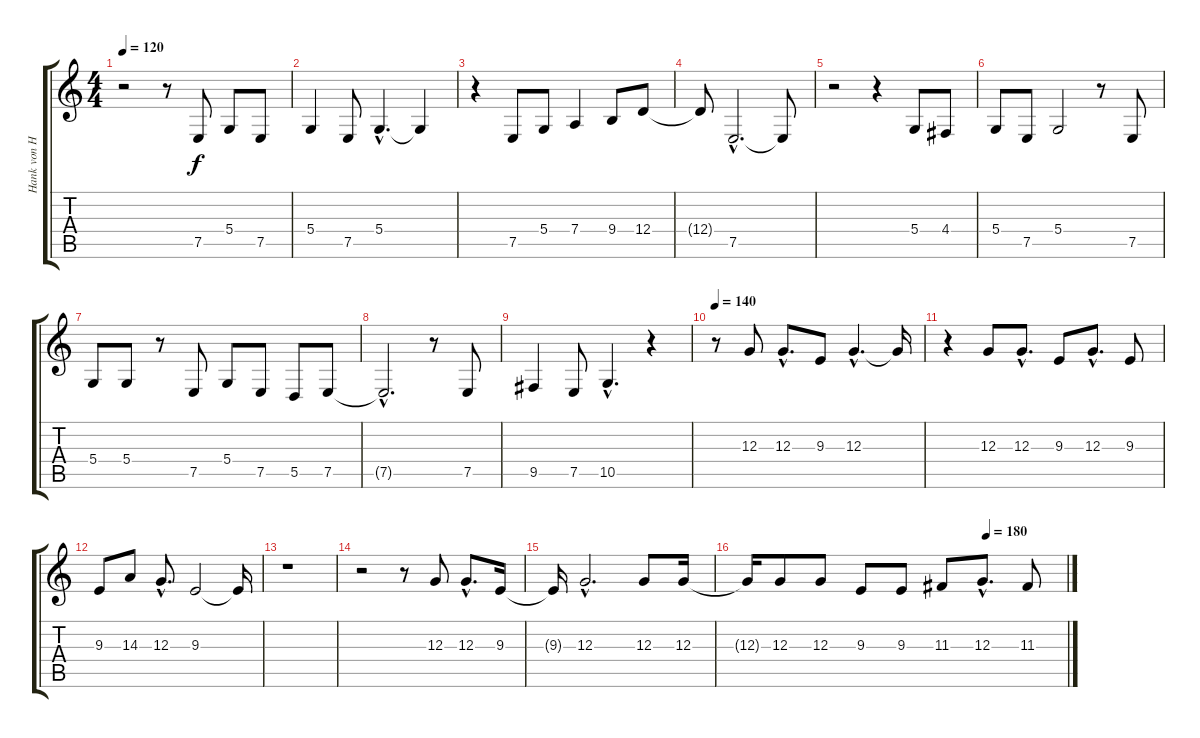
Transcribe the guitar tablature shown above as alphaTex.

\track ("Hank von Helvete" "Hank von H") {instrument viola}
\staff {score tabs}
\tuning (E4 B3 G3 D3 A2 E2) {hide}
\ts (4 4)
\tempo 120
\clef g2
\ks c
r.2{dy f} r.8 7.5.8 5.4.8 7.5.8 |
5.4.4 7.5.8 5.4{hac}.4{d} 5.4{t}.4 |
r.4 7.5.8 5.4.8 7.4.4 9.4.8 12.4.8 |
12.4{t}.8 7.5{hac}.2{d} 7.5{t}.8 |
r.2 r.4 5.4.8 4.4.8 |
5.4.8 7.5.8 5.4.2 r.8 7.5.8 |
5.4.8 5.4.8 r.8 7.5.8 5.4.8 7.5.8 5.5.8 7.5.8 |
7.5{hac t}.2{d} r.8 7.5.8 |
9.5.4 7.5.8 10.5{hac}.4{d} r.4 |
\tempo 140
r.8 12.3.8 12.3{hac}.8{d} 9.3.8 12.3{hac}.4{d} 12.3{t}.16 |
r.4 12.3.8 12.3{hac}.8{d} 9.3.8 12.3{hac}.8{d} 9.3.8 |
9.3.8 14.3.8 12.3{hac}.8{d} 9.3.2 9.3{t}.16 |
r.1 |
r.2 r.8 12.3.8 12.3{hac}.8{d} 9.3.16 |
9.3{t}.16 12.3{hac}.2{d} 12.3.8 12.3.16 |
\tempo (180 0.75)
12.3{t}.16 12.3.8 12.3.8 9.3.8 9.3.8 11.3.8 12.3{hac}.8{d} 11.3.8
